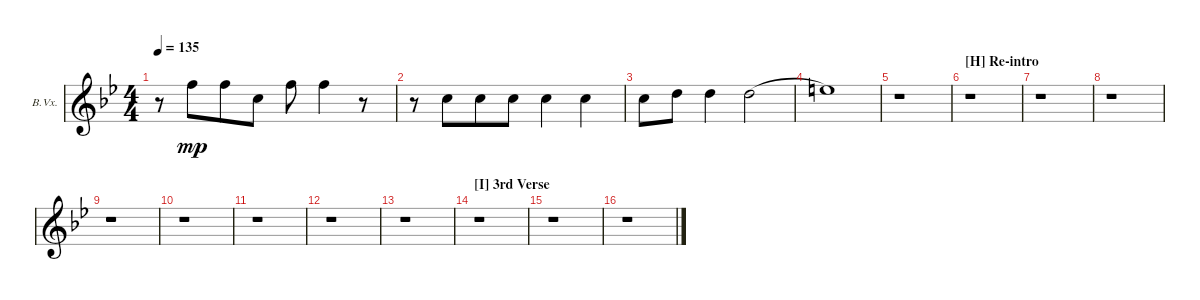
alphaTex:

\defaultSystemsLayout 4
\bracketExtendMode groupsimilarinstruments
\firstSystemTrackNameOrientation horizontal
\otherSystemsTrackNameOrientation horizontal
\track ("Back Vocals" "B.Vx.") {instrument acousticguitarsteel}
\staff {score}
\tuning (E4 B3 G3 D3 A2 E2)
\ts (4 4)
\tempo 135
\clef g2
\ks bb
r.8{dy mp} 1.1.8{beam merge} 1.1.8 1.2.8 1.1.8 1.1.4 r.8 |
r.8 1.2.8{beam merge} 1.2.8 1.2.8 1.2.4 1.2.4 |
1.2.8 3.2.8 3.2.4 3.2.2{legatoorigin} |
5.2.1 |
r.1 |
\section ("H" "Re-intro")
r.1 |
r.1 |
r.1 |
r.1 |
r.1 |
r.1 |
r.1 |
r.1 |
\section ("I" "3rd Verse")
r.1 |
r.1 |
r.1
